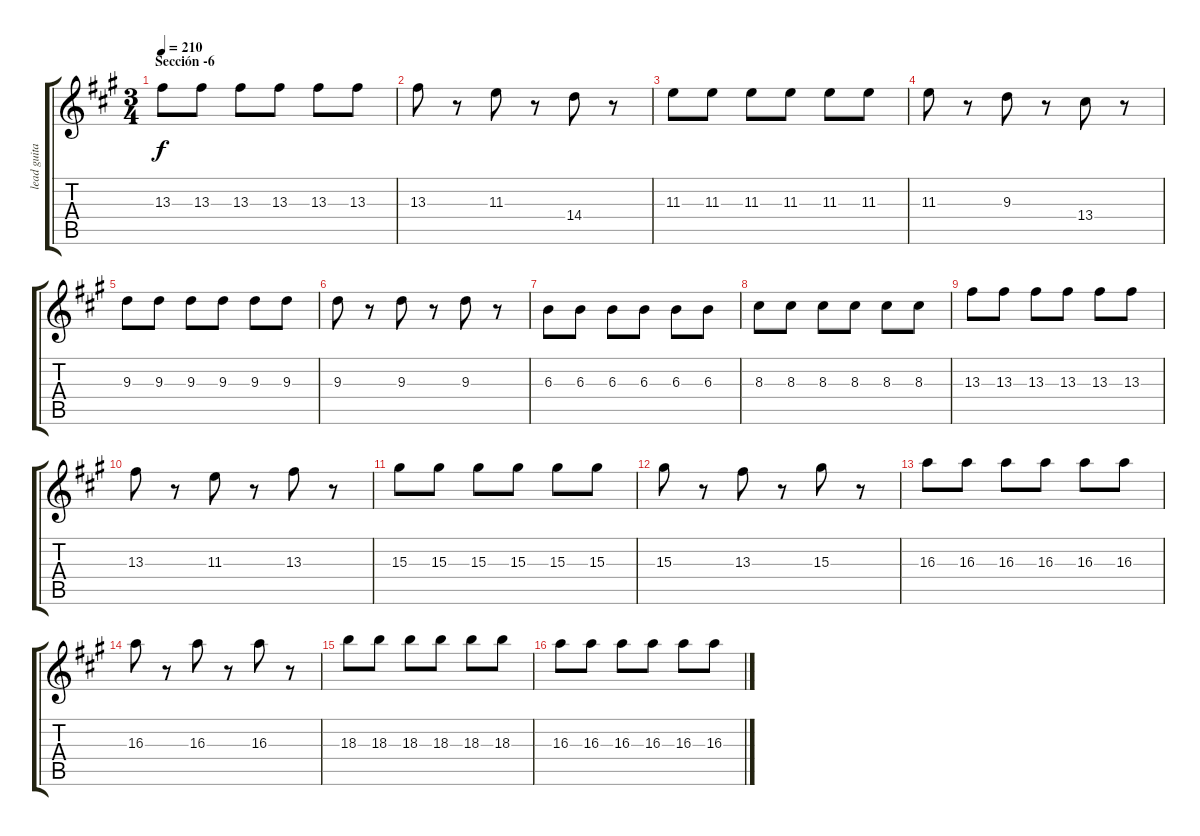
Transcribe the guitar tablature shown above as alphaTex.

\track ("lead guitar 2" "lead guita") {instrument distortionguitar}
\staff {score tabs}
\tuning (D4 A3 F3 C3 G2 C2) {hide}
\ts (3 4)
\section ("" "Sección -6")
\tempo 210
\clef g2
\ks a
13.3.8{dy f} 13.3.8 13.3.8 13.3.8 13.3.8 13.3.8 |
13.3.8 r.8 11.3.8 r.8 14.4.8 r.8 |
11.3.8 11.3.8 11.3.8 11.3.8 11.3.8 11.3.8 |
11.3.8 r.8 9.3.8 r.8 13.4.8 r.8 |
9.3.8 9.3.8 9.3.8 9.3.8 9.3.8 9.3.8 |
9.3.8 r.8 9.3.8 r.8 9.3.8 r.8 |
6.3.8 6.3.8 6.3.8 6.3.8 6.3.8 6.3.8 |
8.3.8 8.3.8 8.3.8 8.3.8 8.3.8 8.3.8 |
13.3.8 13.3.8 13.3.8 13.3.8 13.3.8 13.3.8 |
13.3.8 r.8 11.3.8 r.8 13.3.8 r.8 |
15.3.8 15.3.8 15.3.8 15.3.8 15.3.8 15.3.8 |
15.3.8 r.8 13.3.8 r.8 15.3.8 r.8 |
16.3.8 16.3.8 16.3.8 16.3.8 16.3.8 16.3.8 |
16.3.8 r.8 16.3.8 r.8 16.3.8 r.8 |
18.3.8 18.3.8 18.3.8 18.3.8 18.3.8 18.3.8 |
16.3.8 16.3.8 16.3.8 16.3.8 16.3.8 16.3.8
